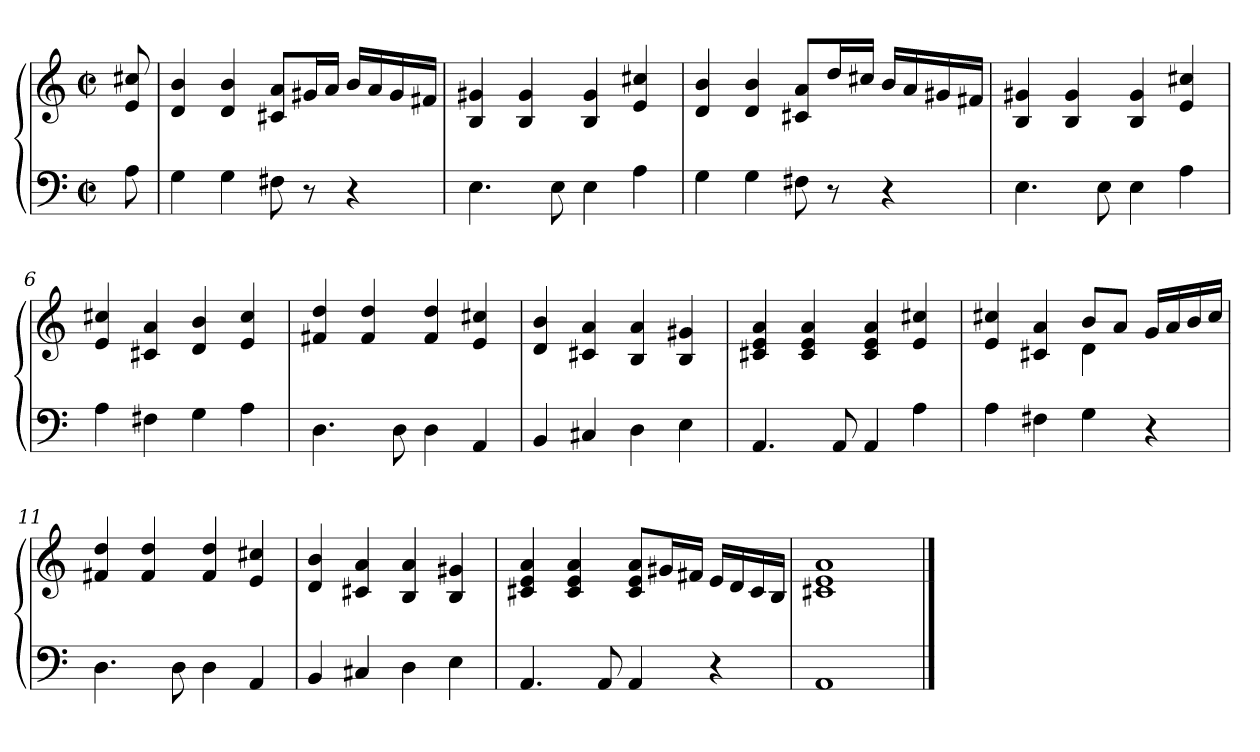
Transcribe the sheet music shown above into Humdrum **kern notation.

**kern	**kern
*part1	*part1
*staff2	*staff1
*clefF4	*clefG2
*k[]	*k[]
*M2/2	*M2/2
*met(c|)	*met(c|)
=1	=1
8A\	8e/ 8cc#X/
=2	=2
4G\	4d/ 4b/
4G\	4d/ 4b/
8F#X\	8c#X/ 8a/L
8r	16g#X/L
.	16a/JJ
4r	16b/LL
.	16a/
.	16g#/
.	16f#X/JJ
=3	=3
4.E\	4B/ 4g#X/
.	4B/ 4g#/
8E\	.
4E\	4B/ 4g#/
4A\	4e/ 4cc#X/
=4	=4
4G\	4d/ 4b/
4G\	4d/ 4b/
8F#X\	8c#X/ 8a/L
8r	16dd/L
.	16cc#X/JJ
4r	16b/LL
.	16a/
.	16g#X/
.	16f#X/JJ
!!LO:LB:g=z
=5	=5
4.E\	4B/ 4g#X/
.	4B/ 4g#/
8E\	.
4E\	4B/ 4g#/
4A\	4e/ 4cc#X/
=6	=6
4A\	4e/ 4cc#X/
4F#X\	4c#X/ 4a/
4G\	4d/ 4b/
4A\	4e/ 4cc#/
=7	=7
4.D\	4f#X/ 4dd/
.	4f#/ 4dd/
8D\	.
4D\	4f#/ 4dd/
4AA/	4e/ 4cc#X/
=8	=8
4BB/	4d/ 4b/
4C#X/	4c#X/ 4a/
4D\	4B/ 4a/
4E\	4B/ 4g#X/
!!LO:LB:g=z
=9	=9
4.AA/	4c#X/ 4e/ 4a/
.	4c#/ 4e/ 4a/
8AA/	.
4AA/	4c#/ 4e/ 4a/
4A\	4e/ 4cc#X/
=10	=10
*	*^
4A\	4e/ 4cc#X/	2ryy
4F#X\	4c#X/ 4a/	.
4G\	8b/L	4d\
.	8a/J	.
4r	16g/LL	4ryy
.	16a/	.
.	16b/	.
.	16cc#/JJ	.
*	*v	*v
=11	=11
4.D\	4f#X/ 4dd/
.	4f#/ 4dd/
8D\	.
4D\	4f#/ 4dd/
4AA/	4e/ 4cc#X/
!!LO:LB:g=z
=12	=12
4BB/	4d/ 4b/
4C#X/	4c#X/ 4a/
4D\	4B/ 4a/
4E\	4B/ 4g#X/
=13	=13
4.AA/	4c#X/ 4e/ 4a/
.	4c#/ 4e/ 4a/
8AA/	.
4AA/	8c#/ 8e/ 8a/L
.	16g#X/L
.	16f#X/JJ
4r	16e/LL
.	16d/
.	16c#/
.	16B/JJ
=14	=14
1AA	1c#X 1e 1a
==	==
*-	*-
